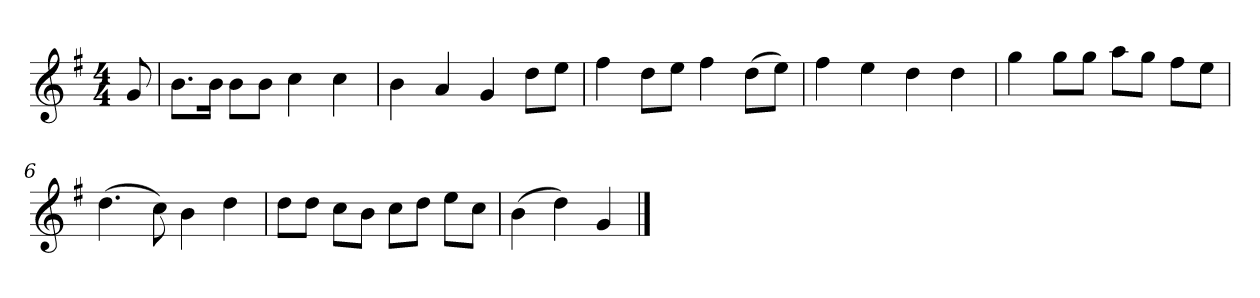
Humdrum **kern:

**kern
*part1
*staff1
*k[f#]
*M4/4
*MM120
=
8g
=1
8.bL
16bJk
8bL
8bJ
4cc
4cc
=2
4b
4a
4g
8ddL
8eeJ
=3
4ff#
8ddL
8eeJ
4ff#
(8ddL
8eeJ)
=4
4ff#
4ee
4dd
4dd
=5
4gg
8ggL
8ggJ
8aaL
8ggJ
8ff#L
8eeJ
=6
(4.dd
8cc)
4b
4dd
=7
8ddL
8ddJ
8ccL
8bJ
8ccL
8ddJ
8eeL
8ccJ
=8
(4b
4dd)
4g
==
*-
